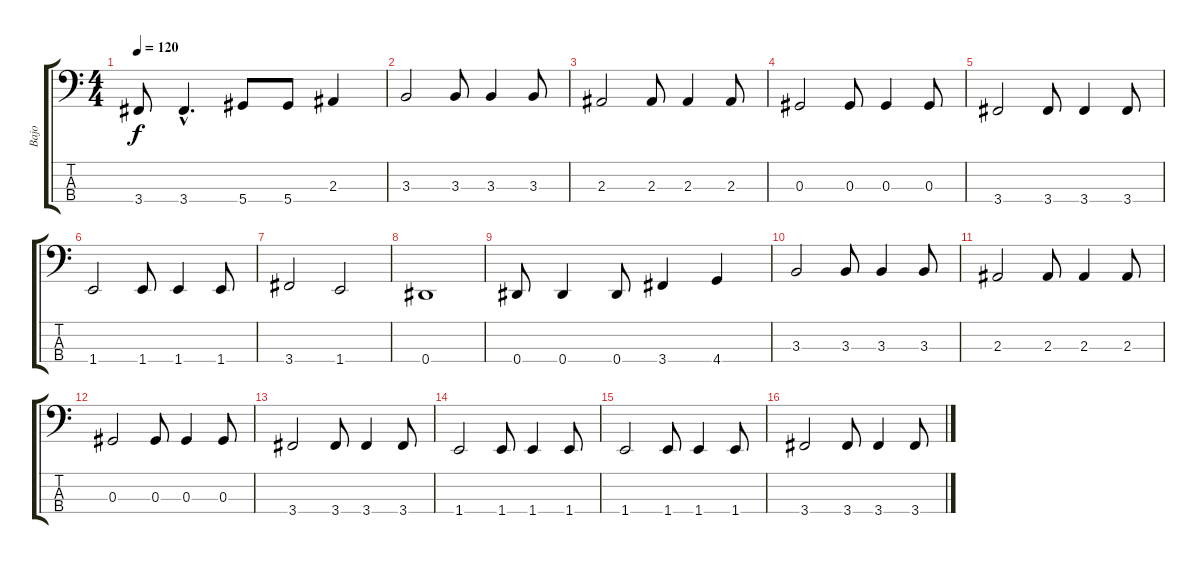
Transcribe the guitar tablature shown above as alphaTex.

\track ("Bajo" "Bajo") {instrument electricbassfinger}
\staff {score tabs}
\tuning (Gb2 Db2 Ab1 Eb1) {hide}
\ts (4 4)
\tempo 120
\clef f4
\ks c
3.4.8{dy f} 3.4{hac}.4{d} 5.4.8 5.4.8 2.3.4 |
3.3.2 3.3.8 3.3.4 3.3.8 |
2.3.2 2.3.8 2.3.4 2.3.8 |
0.3.2 0.3.8 0.3.4 0.3.8 |
3.4.2 3.4.8 3.4.4 3.4.8 |
1.4.2 1.4.8 1.4.4 1.4.8 |
3.4.2 1.4.2 |
0.4.1 |
0.4.8 0.4.4 0.4.8 3.4.4 4.4.4 |
3.3.2 3.3.8 3.3.4 3.3.8 |
2.3.2 2.3.8 2.3.4 2.3.8 |
0.3.2 0.3.8 0.3.4 0.3.8 |
3.4.2 3.4.8 3.4.4 3.4.8 |
1.4.2 1.4.8 1.4.4 1.4.8 |
1.4.2 1.4.8 1.4.4 1.4.8 |
3.4.2 3.4.8 3.4.4 3.4.8
